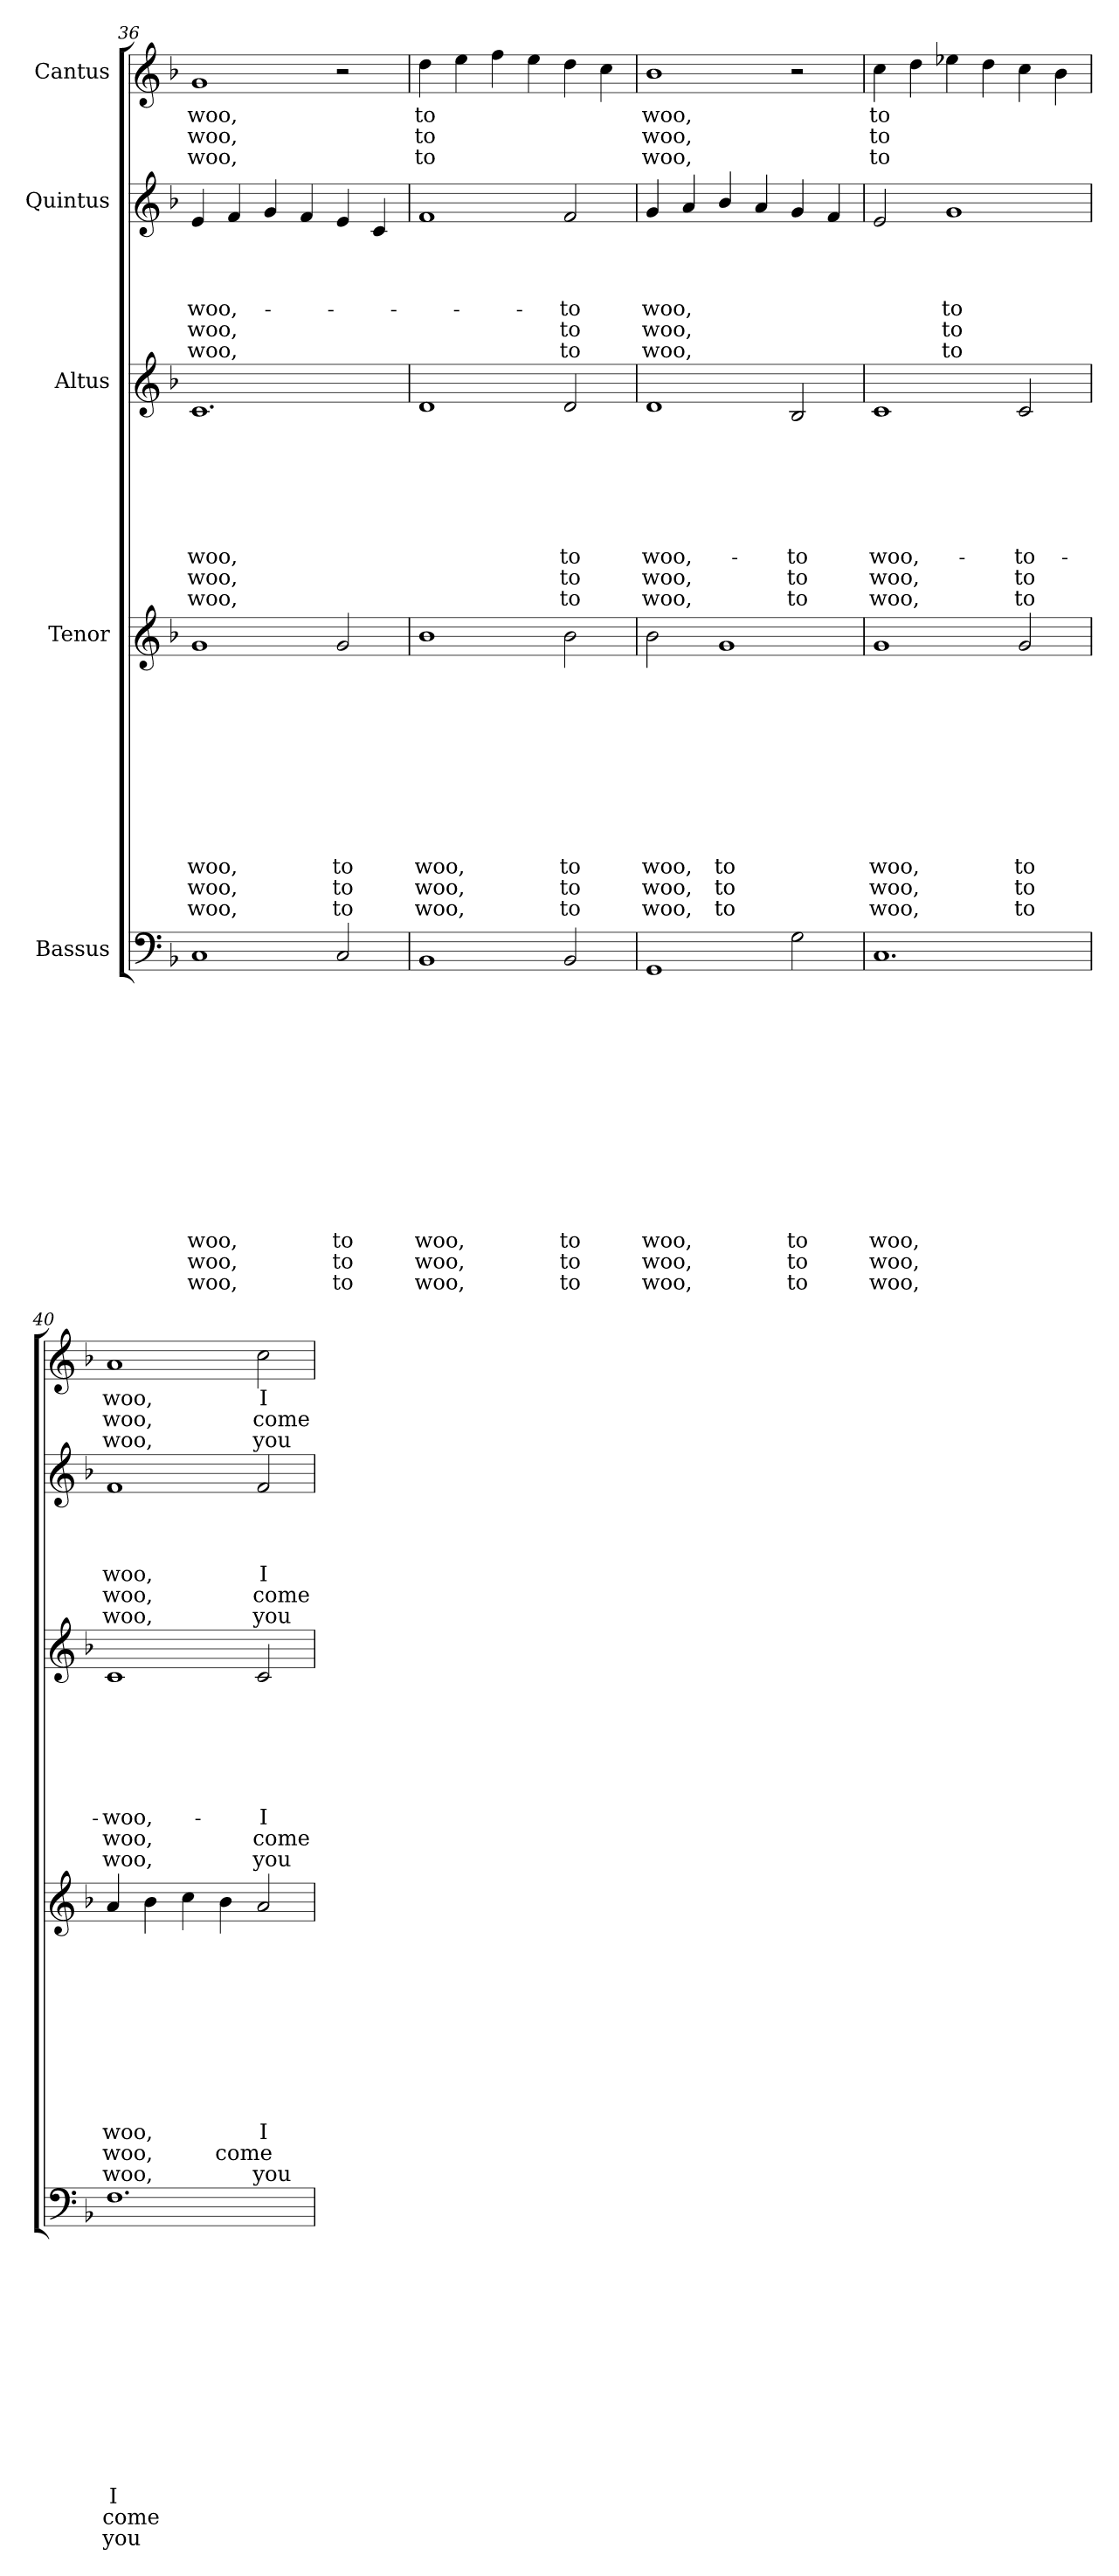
**kern	**text	**text	**text	**text	**text	**text	**text	**text	**text	**text	**text	**text	**text	**text	**text	**kern	**text	**text	**text	**text	**text	**text	**text	**text	**text	**text	**text	**text	**kern	**text	**text	**text	**text	**text	**text	**text	**text	**text	**kern	**text	**text	**text	**text	**text	**text	**kern	**text	**text	**text
*part5	*part5	*part5	*part5	*part5	*part5	*part5	*part5	*part5	*part5	*part5	*part5	*part5	*part5	*part5	*part5	*part4	*part4	*part4	*part4	*part4	*part4	*part4	*part4	*part4	*part4	*part4	*part4	*part4	*part3	*part3	*part3	*part3	*part3	*part3	*part3	*part3	*part3	*part3	*part2	*part2	*part2	*part2	*part2	*part2	*part2	*part1	*part1	*part1	*part1
*staff5	*staff5	*staff5	*staff5	*staff5	*staff5	*staff5	*staff5	*staff5	*staff5	*staff5	*staff5	*staff5	*staff5	*staff5	*staff5	*staff4	*staff4	*staff4	*staff4	*staff4	*staff4	*staff4	*staff4	*staff4	*staff4	*staff4	*staff4	*staff4	*staff3	*staff3	*staff3	*staff3	*staff3	*staff3	*staff3	*staff3	*staff3	*staff3	*staff2	*staff2	*staff2	*staff2	*staff2	*staff2	*staff2	*staff1	*staff1	*staff1	*staff1
*I"Bassus	*	*	*	*	*	*	*	*	*	*	*	*	*	*	*	*I"Tenor	*	*	*	*	*	*	*	*	*	*	*	*	*I"Altus	*	*	*	*	*	*	*	*	*	*I"Quintus	*	*	*	*	*	*	*I"Cantus	*	*	*
*clefF4	*	*	*	*	*	*	*	*	*	*	*	*	*	*	*	*clefG2	*	*	*	*	*	*	*	*	*	*	*	*	*clefG2	*	*	*	*	*	*	*	*	*	*clefG2	*	*	*	*	*	*	*clefG2	*	*	*
*k[b-]	*	*	*	*	*	*	*	*	*	*	*	*	*	*	*	*k[b-]	*	*	*	*	*	*	*	*	*	*	*	*	*k[b-]	*	*	*	*	*	*	*	*	*	*k[b-]	*	*	*	*	*	*	*k[b-]	*	*	*
*F:	*	*	*	*	*	*	*	*	*	*	*	*	*	*	*	*F:	*	*	*	*	*	*	*	*	*	*	*	*	*F:	*	*	*	*	*	*	*	*	*	*F:	*	*	*	*	*	*	*F:	*	*	*
=36	=36	=36	=36	=36	=36	=36	=36	=36	=36	=36	=36	=36	=36	=36	=36	=36	=36	=36	=36	=36	=36	=36	=36	=36	=36	=36	=36	=36	=36	=36	=36	=36	=36	=36	=36	=36	=36	=36	=36	=36	=36	=36	=36	=36	=36	=36	=36	=36	=36
!	!	!	!	!	!	!	!	!	!	!	!	!	!LO:LY:b	!LO:LY:b	!LO:LY:b	!	!	!	!	!	!	!	!	!	!	!LO:LY:b	!LO:LY:b	!LO:LY:b	!	!	!	!	!	!	!	!LO:LY:b	!LO:LY:b	!LO:LY:b	!	!	!	!	!LO:LY:b	!LO:LY:b	!LO:LY:b	!	!LO:LY:b	!LO:LY:b	!LO:LY:b
1C	.	.	.	.	.	.	.	.	.	.	.	.	woo,	woo,	woo,	1g	.	.	.	.	.	.	.	.	.	woo,	woo,	woo,	1.c	.	.	.	.	.	.	-woo,	woo,	woo,	4e/	.	.	.	woo,-	woo,	woo,	1g	woo,	woo,	woo,
.	.	.	.	.	.	.	.	.	.	.	.	.	.	.	.	.	.	.	.	.	.	.	.	.	.	.	.	.	.	.	.	.	.	.	.	.	.	.	4f/	.	.	.	.	.	.	.	.	.	.
.	.	.	.	.	.	.	.	.	.	.	.	.	.	.	.	.	.	.	.	.	.	.	.	.	.	.	.	.	.	.	.	.	.	.	.	.	.	.	4g/	.	.	.	.	.	.	.	.	.	.
.	.	.	.	.	.	.	.	.	.	.	.	.	.	.	.	.	.	.	.	.	.	.	.	.	.	.	.	.	.	.	.	.	.	.	.	.	.	.	4f/	.	.	.	.	.	.	.	.	.	.
!	!	!	!	!	!	!	!	!	!	!	!	!	!LO:LY:b	!LO:LY:b	!LO:LY:b	!	!	!	!	!	!	!	!	!	!	!LO:LY:b	!LO:LY:b	!LO:LY:b	!	!	!	!	!	!	!	!	!	!	!	!	!	!	!	!	!	!	!	!	!
2C/	.	.	.	.	.	.	.	.	.	.	.	.	to	to	to	2g/	.	.	.	.	.	.	.	.	.	to	to	to	.	.	.	.	.	.	.	.	.	.	4e/	.	.	.	.	.	.	2r	.	.	.
.	.	.	.	.	.	.	.	.	.	.	.	.	.	.	.	.	.	.	.	.	.	.	.	.	.	.	.	.	.	.	.	.	.	.	.	.	.	.	4c/	.	.	.	.	.	.	.	.	.	.
=37	=37	=37	=37	=37	=37	=37	=37	=37	=37	=37	=37	=37	=37	=37	=37	=37	=37	=37	=37	=37	=37	=37	=37	=37	=37	=37	=37	=37	=37	=37	=37	=37	=37	=37	=37	=37	=37	=37	=37	=37	=37	=37	=37	=37	=37	=37	=37	=37	=37
!	!	!	!	!	!	!	!	!	!	!	!	!	!LO:LY:b	!LO:LY:b	!LO:LY:b	!	!	!	!	!	!	!	!	!	!	!LO:LY:b	!LO:LY:b	!LO:LY:b	!	!	!	!	!	!	!	!	!	!	!	!	!	!	!	!	!	!	!LO:LY:b	!LO:LY:b	!LO:LY:b
1BB-	.	.	.	.	.	.	.	.	.	.	.	.	woo,	woo,	woo,	1b-	.	.	.	.	.	.	.	.	.	woo,	woo,	woo,	1d	.	.	.	.	.	.	.	.	.	1f	.	.	.	.	.	.	4dd\	to	to	to
.	.	.	.	.	.	.	.	.	.	.	.	.	.	.	.	.	.	.	.	.	.	.	.	.	.	.	.	.	.	.	.	.	.	.	.	.	.	.	.	.	.	.	.	.	.	4ee\	.	.	.
.	.	.	.	.	.	.	.	.	.	.	.	.	.	.	.	.	.	.	.	.	.	.	.	.	.	.	.	.	.	.	.	.	.	.	.	.	.	.	.	.	.	.	.	.	.	4ff\	.	.	.
.	.	.	.	.	.	.	.	.	.	.	.	.	.	.	.	.	.	.	.	.	.	.	.	.	.	.	.	.	.	.	.	.	.	.	.	.	.	.	.	.	.	.	.	.	.	4ee\	.	.	.
!	!	!	!	!	!	!	!	!	!	!	!	!	!LO:LY:b	!LO:LY:b	!LO:LY:b	!	!	!	!	!	!	!	!	!	!	!LO:LY:b	!LO:LY:b	!LO:LY:b	!	!	!	!	!	!	!	!LO:LY:b	!LO:LY:b	!LO:LY:b	!	!	!	!	!LO:LY:b	!LO:LY:b	!LO:LY:b	!	!	!	!
2BB-/	.	.	.	.	.	.	.	.	.	.	.	.	to	to	to	2b-\	.	.	.	.	.	.	.	.	.	to	to	to	2d/	.	.	.	.	.	.	to	to	to	2f/	.	.	.	-to	to	to	4dd\	.	.	.
.	.	.	.	.	.	.	.	.	.	.	.	.	.	.	.	.	.	.	.	.	.	.	.	.	.	.	.	.	.	.	.	.	.	.	.	.	.	.	.	.	.	.	.	.	.	4cc\	.	.	.
=38	=38	=38	=38	=38	=38	=38	=38	=38	=38	=38	=38	=38	=38	=38	=38	=38	=38	=38	=38	=38	=38	=38	=38	=38	=38	=38	=38	=38	=38	=38	=38	=38	=38	=38	=38	=38	=38	=38	=38	=38	=38	=38	=38	=38	=38	=38	=38	=38	=38
!	!	!	!	!	!	!	!	!	!	!	!	!	!LO:LY:b	!LO:LY:b	!LO:LY:b	!	!	!	!	!	!	!	!	!	!	!LO:LY:b	!LO:LY:b	!LO:LY:b	!	!	!	!	!	!	!	!LO:LY:b	!LO:LY:b	!LO:LY:b	!	!	!	!	!LO:LY:b	!LO:LY:b	!LO:LY:b	!	!LO:LY:b	!LO:LY:b	!LO:LY:b
1GG	.	.	.	.	.	.	.	.	.	.	.	.	woo,	woo,	woo,	2b-\	.	.	.	.	.	.	.	.	.	woo,	woo,	woo,	1d	.	.	.	.	.	.	woo,-	woo,	woo,	4g/	.	.	.	woo,	woo,	woo,	1b-	woo,	woo,	woo,
.	.	.	.	.	.	.	.	.	.	.	.	.	.	.	.	.	.	.	.	.	.	.	.	.	.	.	.	.	.	.	.	.	.	.	.	.	.	.	4a/	.	.	.	.	.	.	.	.	.	.
!	!	!	!	!	!	!	!	!	!	!	!	!	!	!	!	!	!	!	!	!	!	!	!	!	!	!LO:LY:b	!LO:LY:b	!LO:LY:b	!	!	!	!	!	!	!	!	!	!	!	!	!	!	!	!	!	!	!	!	!
.	.	.	.	.	.	.	.	.	.	.	.	.	.	.	.	1g	.	.	.	.	.	.	.	.	.	to	to	to	.	.	.	.	.	.	.	.	.	.	4b-/	.	.	.	.	.	.	.	.	.	.
.	.	.	.	.	.	.	.	.	.	.	.	.	.	.	.	.	.	.	.	.	.	.	.	.	.	.	.	.	.	.	.	.	.	.	.	.	.	.	4a/	.	.	.	.	.	.	.	.	.	.
!	!	!	!	!	!	!	!	!	!	!	!	!	!LO:LY:b	!LO:LY:b	!LO:LY:b	!	!	!	!	!	!	!	!	!	!	!	!	!	!	!	!	!	!	!	!	!LO:LY:b	!LO:LY:b	!LO:LY:b	!	!	!	!	!	!	!	!	!	!	!
2G\	.	.	.	.	.	.	.	.	.	.	.	.	to	to	to	.	.	.	.	.	.	.	.	.	.	.	.	.	2B-/	.	.	.	.	.	.	-to	to	to	4g/	.	.	.	.	.	.	2r	.	.	.
.	.	.	.	.	.	.	.	.	.	.	.	.	.	.	.	.	.	.	.	.	.	.	.	.	.	.	.	.	.	.	.	.	.	.	.	.	.	.	4f/	.	.	.	.	.	.	.	.	.	.
!!LO:PB:g=z
=39	=39	=39	=39	=39	=39	=39	=39	=39	=39	=39	=39	=39	=39	=39	=39	=39	=39	=39	=39	=39	=39	=39	=39	=39	=39	=39	=39	=39	=39	=39	=39	=39	=39	=39	=39	=39	=39	=39	=39	=39	=39	=39	=39	=39	=39	=39	=39	=39	=39
!	!	!	!	!	!	!	!	!	!	!	!	!	!LO:LY:b	!LO:LY:b	!LO:LY:b	!	!	!	!	!	!	!	!	!	!	!LO:LY:b	!LO:LY:b	!LO:LY:b	!	!	!	!	!	!	!	!LO:LY:b	!LO:LY:b	!LO:LY:b	!	!	!	!	!	!	!	!	!LO:LY:b	!LO:LY:b	!LO:LY:b
1.C	.	.	.	.	.	.	.	.	.	.	.	.	woo,	woo,	woo,	1g	.	.	.	.	.	.	.	.	.	woo,	woo,	woo,	1c	.	.	.	.	.	.	woo,-	woo,	woo,	2e/	.	.	.	.	.	.	4cc\	to	to	to
.	.	.	.	.	.	.	.	.	.	.	.	.	.	.	.	.	.	.	.	.	.	.	.	.	.	.	.	.	.	.	.	.	.	.	.	.	.	.	.	.	.	.	.	.	.	4dd\	.	.	.
!	!	!	!	!	!	!	!	!	!	!	!	!	!	!	!	!	!	!	!	!	!	!	!	!	!	!	!	!	!	!	!	!	!	!	!	!	!	!	!	!	!	!	!LO:LY:b	!LO:LY:b	!LO:LY:b	!	!	!	!
.	.	.	.	.	.	.	.	.	.	.	.	.	.	.	.	.	.	.	.	.	.	.	.	.	.	.	.	.	.	.	.	.	.	.	.	.	.	.	1g	.	.	.	to	to	to	4ee-X\	.	.	.
.	.	.	.	.	.	.	.	.	.	.	.	.	.	.	.	.	.	.	.	.	.	.	.	.	.	.	.	.	.	.	.	.	.	.	.	.	.	.	.	.	.	.	.	.	.	4dd\	.	.	.
!	!	!	!	!	!	!	!	!	!	!	!	!	!	!	!	!	!	!	!	!	!	!	!	!	!	!LO:LY:b	!LO:LY:b	!LO:LY:b	!	!	!	!	!	!	!	!LO:LY:b	!LO:LY:b	!LO:LY:b	!	!	!	!	!	!	!	!	!	!	!
.	.	.	.	.	.	.	.	.	.	.	.	.	.	.	.	2g/	.	.	.	.	.	.	.	.	.	to	to	to	2c/	.	.	.	.	.	.	-to-	to	to	.	.	.	.	.	.	.	4cc\	.	.	.
.	.	.	.	.	.	.	.	.	.	.	.	.	.	.	.	.	.	.	.	.	.	.	.	.	.	.	.	.	.	.	.	.	.	.	.	.	.	.	.	.	.	.	.	.	.	4b-\	.	.	.
=40	=40	=40	=40	=40	=40	=40	=40	=40	=40	=40	=40	=40	=40	=40	=40	=40	=40	=40	=40	=40	=40	=40	=40	=40	=40	=40	=40	=40	=40	=40	=40	=40	=40	=40	=40	=40	=40	=40	=40	=40	=40	=40	=40	=40	=40	=40	=40	=40	=40
!	!	!	!	!	!	!	!	!	!	!	!	!	!LO:LY:b	!LO:LY:b	!LO:LY:b	!	!	!	!	!	!	!	!	!	!	!LO:LY:b	!LO:LY:b	!LO:LY:b	!	!	!	!	!	!	!	!LO:LY:b	!LO:LY:b	!LO:LY:b	!	!	!	!	!LO:LY:b	!LO:LY:b	!LO:LY:b	!	!LO:LY:b	!LO:LY:b	!LO:LY:b
1.F	.	.	.	.	.	.	.	.	.	.	.	.	I	come	you	4a/	.	.	.	.	.	.	.	.	.	woo,	woo,	woo,	1c	.	.	.	.	.	.	-woo,-	woo,	woo,	1f	.	.	.	woo,	woo,	woo,	1a	woo,	woo,	woo,
.	.	.	.	.	.	.	.	.	.	.	.	.	.	.	.	4b-\	.	.	.	.	.	.	.	.	.	.	.	.	.	.	.	.	.	.	.	.	.	.	.	.	.	.	.	.	.	.	.	.	.
.	.	.	.	.	.	.	.	.	.	.	.	.	.	.	.	4cc\	.	.	.	.	.	.	.	.	.	.	.	.	.	.	.	.	.	.	.	.	.	.	.	.	.	.	.	.	.	.	.	.	.
!	!	!	!	!	!	!	!	!	!	!	!	!	!	!	!	!	!	!	!	!	!	!	!	!	!	!	!LO:LY:b	!	!	!	!	!	!	!	!	!	!	!	!	!	!	!	!	!	!	!	!	!	!
.	.	.	.	.	.	.	.	.	.	.	.	.	.	.	.	4b-\	.	.	.	.	.	.	.	.	.	.	come	.	.	.	.	.	.	.	.	.	.	.	.	.	.	.	.	.	.	.	.	.	.
!	!	!	!	!	!	!	!	!	!	!	!	!	!	!	!	!	!	!	!	!	!	!	!	!	!	!LO:LY:b	!	!LO:LY:b	!	!	!	!	!	!	!	!LO:LY:b	!LO:LY:b	!LO:LY:b	!	!	!	!	!LO:LY:b	!LO:LY:b	!LO:LY:b	!	!LO:LY:b	!LO:LY:b	!LO:LY:b
.	.	.	.	.	.	.	.	.	.	.	.	.	.	.	.	2a/	.	.	.	.	.	.	.	.	.	I	.	you	2c/	.	.	.	.	.	.	-I	come	you	2f/	.	.	.	I	come	you	2cc\	I	come	you
=	=	=	=	=	=	=	=	=	=	=	=	=	=	=	=	=	=	=	=	=	=	=	=	=	=	=	=	=	=	=	=	=	=	=	=	=	=	=	=	=	=	=	=	=	=	=	=	=	=
*-	*-	*-	*-	*-	*-	*-	*-	*-	*-	*-	*-	*-	*-	*-	*-	*-	*-	*-	*-	*-	*-	*-	*-	*-	*-	*-	*-	*-	*-	*-	*-	*-	*-	*-	*-	*-	*-	*-	*-	*-	*-	*-	*-	*-	*-	*-	*-	*-	*-
